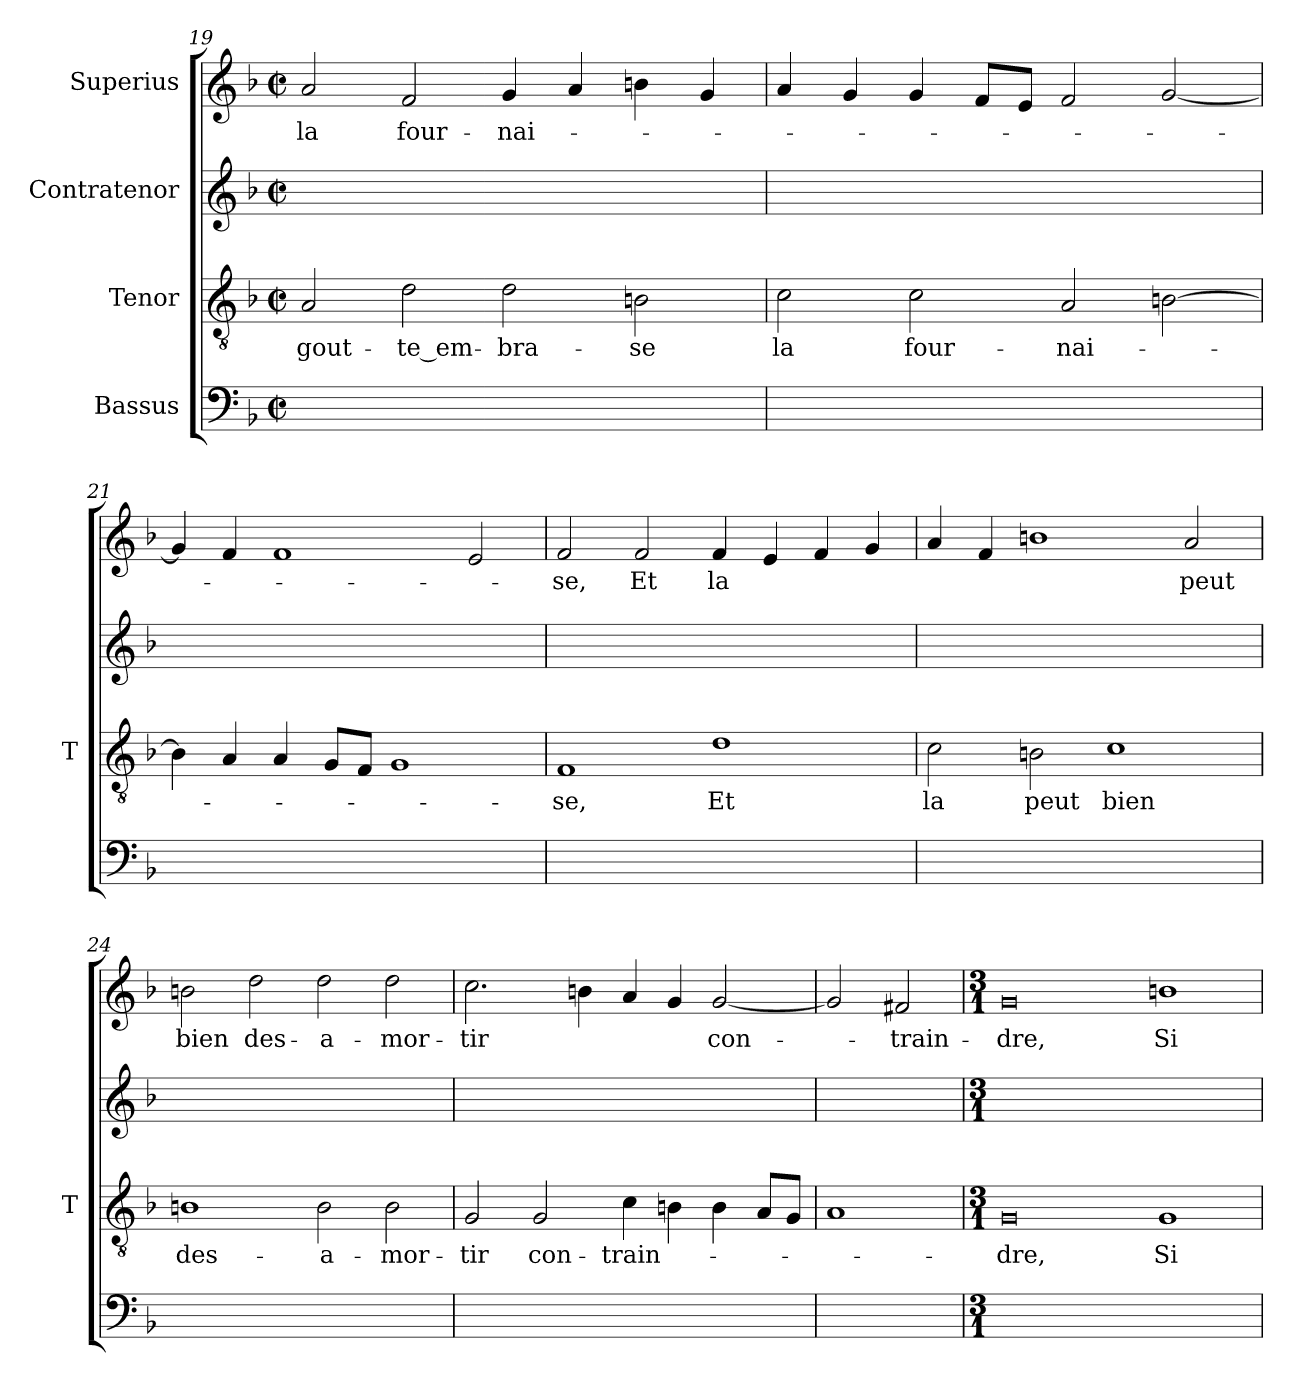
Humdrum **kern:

**kern	**kern	**text	**kern	**kern	**text
*part4	*part3	*part3	*part2	*part1	*part1
*staff4	*staff3	*staff3	*staff2	*staff1	*staff1
*I"Bassus	*I"Tenor	*	*I"Contratenor	*I"Superius	*
*	*I'T	*	*	*	*
*clefF4	*clefGv2	*	*clefG2	*clefG2	*
*k[b-]	*k[b-]	*	*k[b-]	*k[b-]	*
*F:	*F:	*	*F:	*F:	*
*M2/2	*M2/2	*	*M2/2	*M2/2	*
*met(c|)	*met(c|)	*	*met(c|)	*met(c|)	*
=19	=19	=19	=19	=19	=19
1ryy	2A	gout-	1ryy	2a	-la
.	2d	te_em-	.	2f	four-
1ryy	2d	bra-	1ryy	4g	nai-
.	.	.	.	4a	.
.	2B	-se	.	4b	.
.	.	.	.	4g	.
!!LO:PB:g=z
=20	=20	=20	=20	=20	=20
1ryy	2c	-la	1ryy	4a	.
.	.	.	.	4g	.
.	2c	four-	.	4g	.
.	.	.	.	8fL	.
.	.	.	.	8eJ	.
1ryy	2A	nai-	1ryy	2f	.
.	[2B	.	.	[2g	.
=21	=21	=21	=21	=21	=21
1ryy	4B]	.	1ryy	4g]	.
.	4A	.	.	4f	.
.	4A	.	.	1f	.
.	8GL	.	.	.	.
.	8FJ	.	.	.	.
1ryy	1G	.	1ryy	.	.
.	.	.	.	2e	.
=22	=22	=22	=22	=22	=22
1ryy	1F	-se,	1ryy	2f	-se,
.	.	.	.	2f	-Et
1ryy	1d	-Et	1ryy	4f	-la
.	.	.	.	4e	.
.	.	.	.	4f	.
.	.	.	.	4g	.
=23	=23	=23	=23	=23	=23
1ryy	2c	-la	1ryy	4a	.
.	.	.	.	4f	.
.	2B	-peut	.	1b	.
1ryy	1c	-bien	1ryy	.	.
.	.	.	.	2a	-peut
!!LO:LB:g=z
=24	=24	=24	=24	=24	=24
1ryy	1B	des-	1ryy	2b	-bien
.	.	.	.	2dd	des-
1ryy	2B	a-	1ryy	2dd	a-
.	2B	mor-	.	2dd	mor-
=25	=25	=25	=25	=25	=25
1ryy	2G	-tir	1ryy	2.cc	-tir
.	2G	con-	.	.	.
.	.	.	.	4b	.
1ryy	4c	train-	1ryy	4a	.
.	4B	.	.	4g	.
.	4B	.	.	[2g	con-
.	8AL	.	.	.	.
.	8GJ	.	.	.	.
=26	=26	=26	=26	=26	=26
1ryy	1A	.	1ryy	2g]	.
.	.	.	.	2f#X	train-
=27	=27	=27	=27	=27	=27
*M3/1	*M3/1	*	*M3/1	*M3/1	*
0.ryy	0G	-dre,	0.ryy	0g	-dre,
.	1G	-Si	.	1b	-Si
=	=	=	=	=	=
*-	*-	*-	*-	*-	*-
